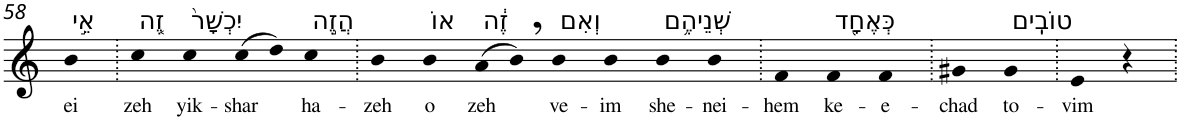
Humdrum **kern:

**kern	**text
*part1	*part1
*staff1	*staff1
*I"Piano	*
*I'Pno	*
!!LO:PB:g=z
*clefG2	*
*k[]	*
=58	=58
!LO:TX:a:t=אֵ֣י	!
!	!LO:LY:b
4b	ei
=59.	=59.
!LO:TX:a:t=זֶ֤ה	!
!	!LO:LY:b
4cc	zeh
!LO:TX:a:t=יִכְשָׁר֙	!
!	!LO:LY:b
4cc	yik-
!	!LO:LY:b
(>8cc	-shar
8dd)	.
!LO:TX:a:t=הֲזֶ֣ה	!
!	!LO:LY:b
4cc	ha-
=60.	=60.
!	!LO:LY:b
4b	-zeh
!LO:TX:a:t=אוֹ	!
!	!LO:LY:b
4b	o
!LO:TX:a:t=זֶ֔ה	!
!	!LO:LY:b
(>8a	zeh
8b,)	.
!LO:TX:a:t=וְאִם	!
!	!LO:LY:b
4b	ve-
!	!LO:LY:b
4b	-im
!LO:TX:a:t=שְׁנֵיהֶ֥ם	!
!	!LO:LY:b
4b	she-
!	!LO:LY:b
4b	-nei-
=61.	=61.
!	!LO:LY:b
4f	-hem
!LO:TX:a:t=כְּאֶחָ֖ד	!
!	!LO:LY:b
4f	ke-
!	!LO:LY:b
4f	-e-
=62.	=62.
!	!LO:LY:b
4g#X	-chad
!LO:TX:a:t=טוֹבִֽים	!
!	!LO:LY:b
4g#	to-
=63.	=63.
!	!LO:LY:b
4e	-vim
4r	.
=.	=.
*-	*-
